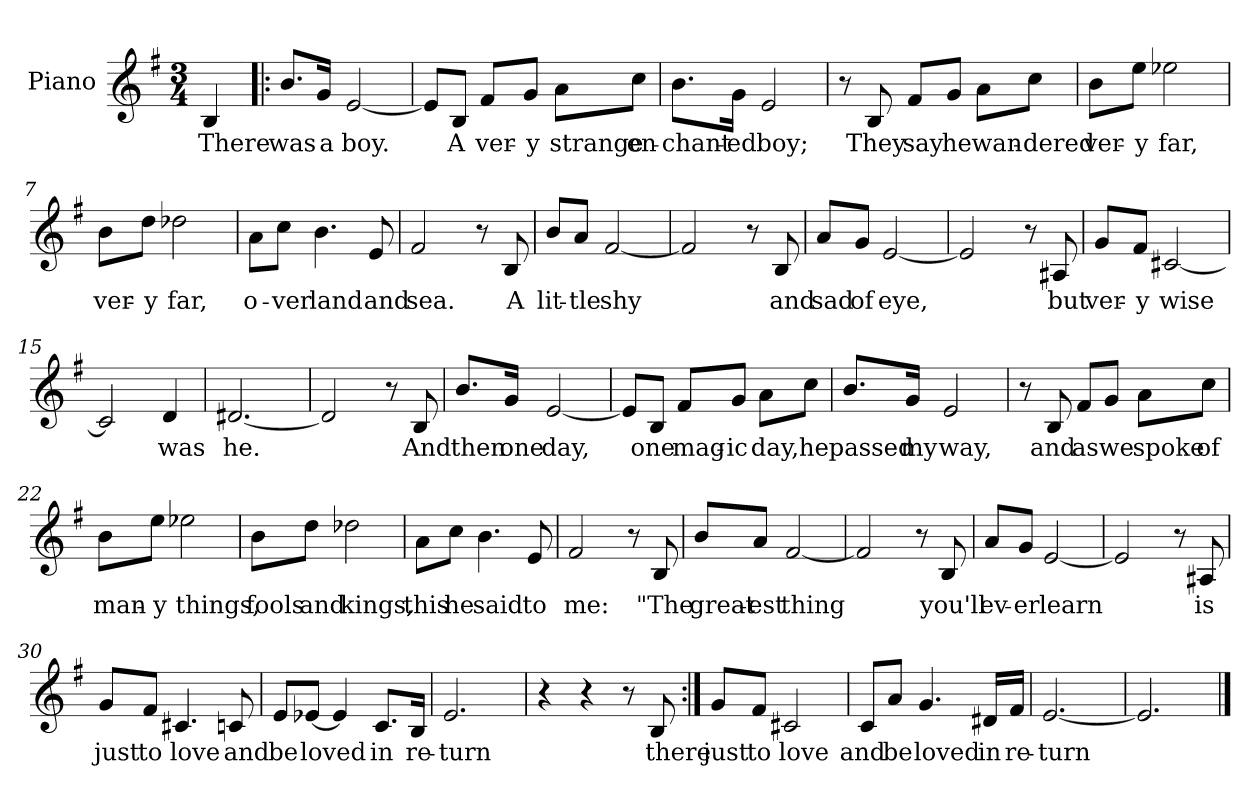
**kern	**text
*part1	*part1
*staff1	*staff1
*I"Piano	*
*I'Pno	*
*clefG2	*
*k[f#]	*
*G:	*
*M3/4	*
=1	=1
4B/	There
=2!|:	=2!|:
8.b/L	was
16g/J	a
[2e/	boy.
=3	=3
8e/L]	.
8B/J	A
8f#/L	ver-
8g/J	-y
8a\L	strange
8cc\J	en-
=4	=4
8.b\L	-chant-
16g\J	-ed
2e/	boy;
=5	=5
8r	.
8B/	They
8f#/L	say
8g/J	he
8a\L	wan-
8cc\J	-dered
!!LO:LB:g=z
=6	=6
8b\L	ver-
8ee\J	-y
2ee-X\	far,
=7	=7
8b\L	ver-
8dd\J	-y
2dd-X\	far,
=8	=8
8a\L	o-
8cc\J	-ver
4.b\	land
8e/	and
=9	=9
2f#/	sea.
8r	.
8B/	A
!!LO:LB:g=z
=10	=10
8b/L	lit-
8a/J	-tle
[2f#/	shy
=11	=11
2f#/]	.
8r	.
8B/	and
=12	=12
8a/L	sad
8g/J	of
[2e/	eye,
=13	=13
2e/]	.
8r	.
8A#X/	but
!!LO:LB:g=z
=14	=14
8g/L	ver-
8f#/J	-y
[2c#X/	wise
=15	=15
2c#/]	.
4d/	was
=16	=16
[2.d#X/	he.
=17	=17
2d#/]	.
8r	.
8B/	And
!!LO:LB:g=z
=18	=18
8.b/L	then
16g/J	one
[2e/	day,
=19	=19
8e/L]	.
8B/J	one
8f#/L	mag-
8g/J	-ic
8a\L	day,
8cc\J	he
=20	=20
8.b/L	passed
16g/J	my
2e/	way,
=21	=21
8r	.
8B/	and
8f#/L	as
8g/J	we
8a\L	spoke
8cc\J	of
!!LO:LB:g=z
=22	=22
8b\L	man-
8ee\J	-y
2ee-X\	things,
=23	=23
8b\L	fools
8dd\J	and
2dd-X\	kings,
=24	=24
8a\L	this
8cc\J	he
4.b\	said
8e/	to
=25	=25
2f#/	me:
8r	.
8B/	"The
!!LO:LB:g=z
=26	=26
8b/L	great-
8a/J	-est
[2f#/	thing
=27	=27
2f#/]	.
8r	.
8B/	you'll
=28	=28
8a/L	ev-
8g/J	-er
[2e/	learn
=29	=29
2e/]	.
8r	.
8A#X/	is
!!LO:LB:g=z
=30	=30
8g/L	just
8f#/J	to
4.c#X/	love
8cn/	and
=31	=31
8e/L	be
[8e-X/J	loved
4e-/]	.
8.c/L	in
16B/J	re-
=32	=32
2.e/	-turn
=33	=33
4r	.
4r	.
8r	.
8B/	there
!!LO:LB:g=z
=34:|!	=34:|!
8g/L	just
8f#/J	to
2c#X/	love
=35	=35
8c/L	and
8a/J	be
4.g/	loved
16d#X/L	in
16f#/J	re-
=36	=36
[2.e/	-turn
=37	=37
2.e/]	.
==	==
*-	*-
